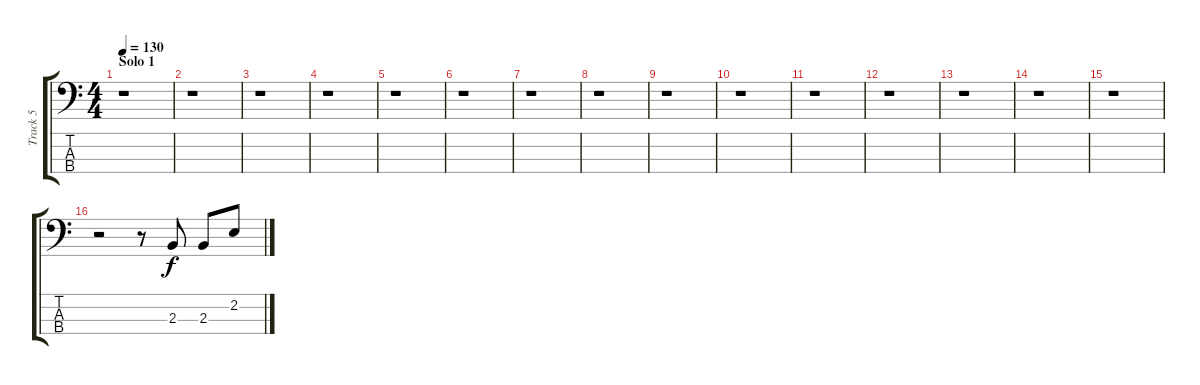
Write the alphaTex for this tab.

\track ("Track 5" "Track 5") {instrument electricbassfinger}
\staff {score tabs}
\tuning (G2 D2 A1 E1) {hide}
\ts (4 4)
\section ("" "Solo 1")
\tempo 130
\clef f4
\ks c
r.1{dy f} |
r.1 |
r.1 |
r.1 |
r.1 |
r.1 |
r.1 |
r.1 |
r.1 |
r.1 |
r.1 |
r.1 |
r.1 |
r.1 |
r.1 |
r.2 r.8 2.3.8 2.3.8 2.2.8
